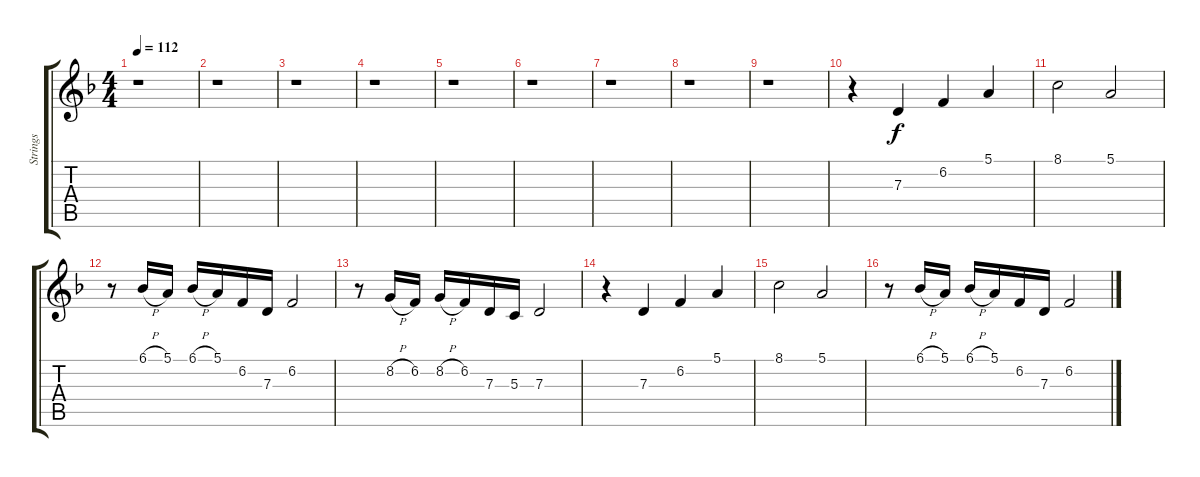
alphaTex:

\track ("Strings" "Strings") {instrument synthstrings1}
\staff {score tabs}
\tuning (E4 B3 G3 D3 A2 E2) {hide}
\ts (4 4)
\tempo 112
\clef g2
\ks f
r.1{dy f instrument synthstrings1} |
r.1 |
r.1 |
r.1 |
r.1 |
r.1 |
r.1 |
r.1 |
r.1 |
r.4 7.3.4 6.2.4 5.1.4 |
8.1.2 5.1.2 |
r.8 6.1{h}.16 5.1.16 6.1{h}.16 5.1.16 6.2.16 7.3.16 6.2.2 |
r.8 8.2{h}.16 6.2.16 8.2{h}.16 6.2.16 7.3.16 5.3.16 7.3.2 |
r.4 7.3.4 6.2.4 5.1.4 |
8.1.2 5.1.2 |
r.8 6.1{h}.16 5.1.16 6.1{h}.16 5.1.16 6.2.16 7.3.16 6.2.2
